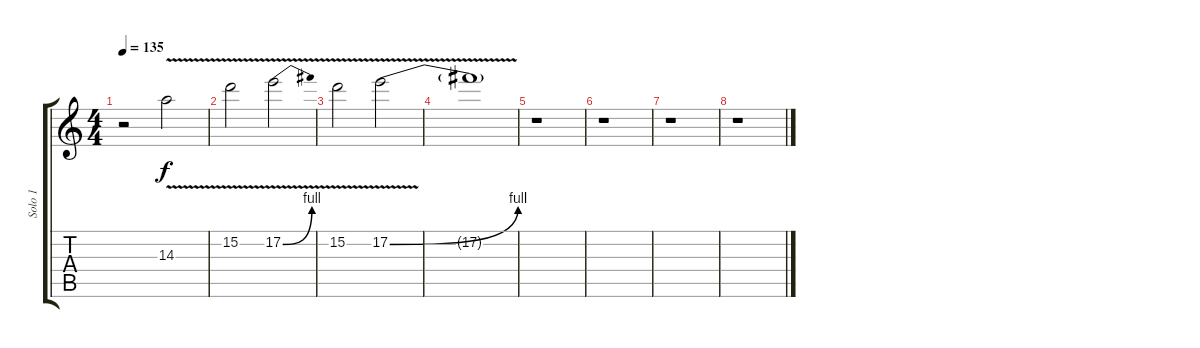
\track ("Solo 1" "Solo 1") {instrument overdrivenguitar}
\staff {score tabs}
\tuning (E4 B3 G3 D3 A2 E2) {hide}
\ts (4 4)
\tempo 135
\clef g2
\ks c
r.2{dy f} 14.3{v}.2 |
15.2{v}.2 17.2{be (bend 0 0 60 4) v}.2 |
15.2{v}.2 17.2{be (bend 0 0 60 4) v}.2 |
17.2{t}.1 |
r.1 |
r.1 |
r.1 |
r.1
